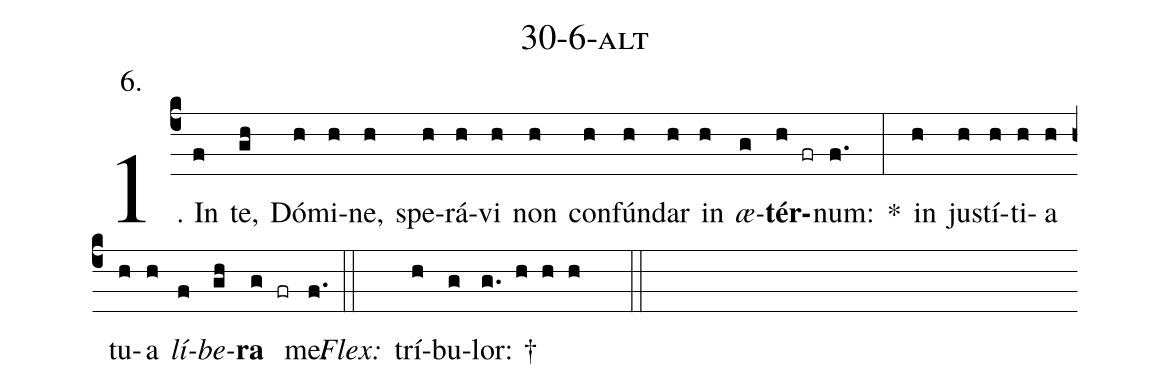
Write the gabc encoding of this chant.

name: 30-6-alt;
annotation: 6.;
%%
(c4)1. In(f) te,(gh) Dó(h)mi(h)ne,(h) spe(h)rá(h)vi(h) non(h) con(h)fún(h)dar(h) in(h) <i>æ</i>(g)<b>tér</b>(h fr)num:(f.) *(:) in(h) jus(h)tí(h)ti(h)a(h) tu(h)a(h) <i>lí</i>(f)<i>be</i>(gh)<b>ra</b>(g fr) me.(f.) (::)
<i>Flex:</i>()  trí(h)bu(g)lor: †(g. h h h  ::)
